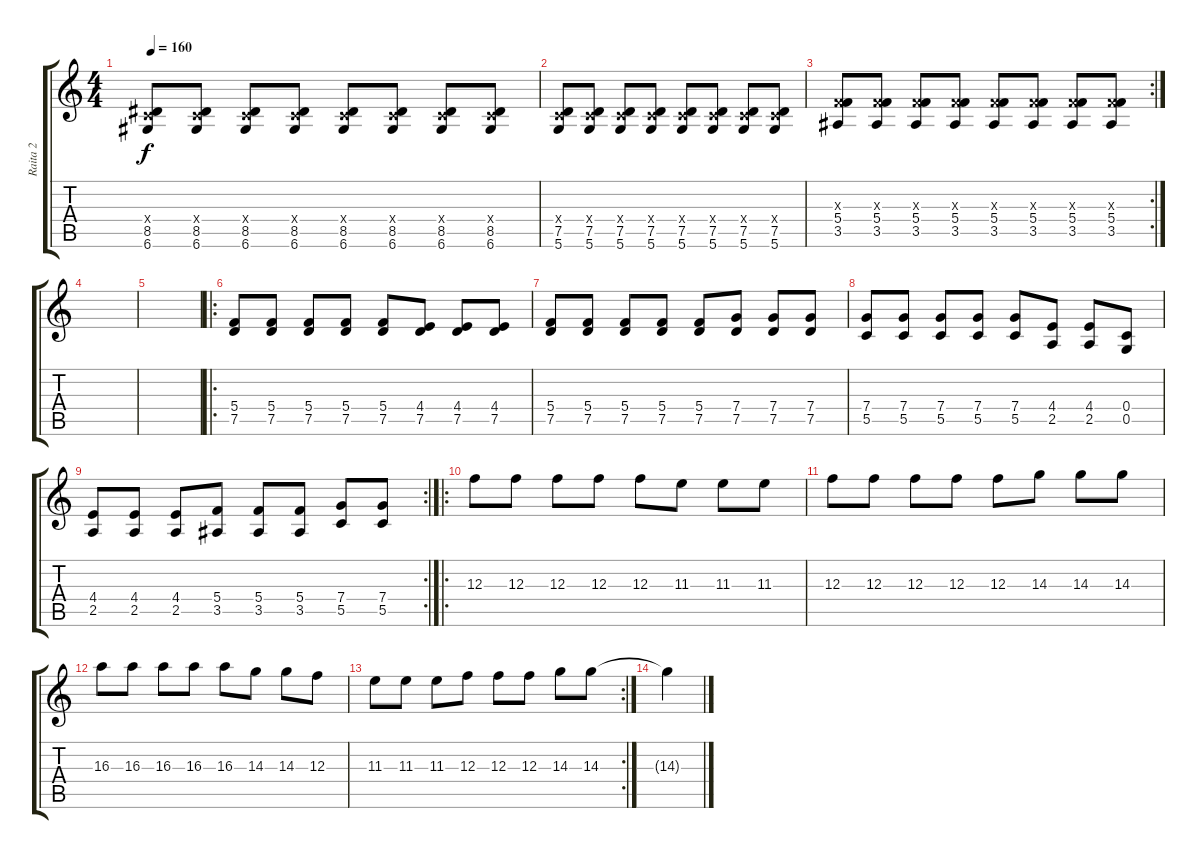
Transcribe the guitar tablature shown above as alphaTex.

\track ("Raita 2" "Raita 2") {instrument distortionguitar}
\staff {score tabs}
\tuning (D4 A3 F3 C3 G2 D2) {hide}
\ts (4 4)
\tempo 160
\clef g2
\ks c
(0.4{x} 8.5 6.6).8{dy f} (0.4{x} 8.5 6.6).8 (0.4{x} 8.5 6.6).8 (0.4{x} 8.5 6.6).8 (0.4{x} 8.5 6.6).8 (0.4{x} 8.5 6.6).8 (0.4{x} 8.5 6.6).8 (0.4{x} 8.5 6.6).8 |
(0.4{x} 7.5 5.6).8 (0.4{x} 7.5 5.6).8 (0.4{x} 7.5 5.6).8 (0.4{x} 7.5 5.6).8 (0.4{x} 7.5 5.6).8 (0.4{x} 7.5 5.6).8 (0.4{x} 7.5 5.6).8 (0.4{x} 7.5 5.6).8 |
\rc 2
(0.3{x} 5.4 3.5).8 (0.3{x} 5.4 3.5).8 (0.3{x} 5.4 3.5).8 (0.3{x} 5.4 3.5).8 (0.3{x} 5.4 3.5).8 (0.3{x} 5.4 3.5).8 (0.3{x} 5.4 3.5).8 (0.3{x} 5.4 3.5).8 |
|
|
\ro
(5.4 7.5).8 (5.4 7.5).8 (5.4 7.5).8 (5.4 7.5).8 (5.4 7.5).8 (4.4 7.5).8 (4.4 7.5).8 (4.4 7.5).8 |
(5.4 7.5).8 (5.4 7.5).8 (5.4 7.5).8 (5.4 7.5).8 (5.4 7.5).8 (7.4 7.5).8 (7.4 7.5).8 (7.4 7.5).8 |
(7.4 5.5).8 (7.4 5.5).8 (7.4 5.5).8 (7.4 5.5).8 (7.4 5.5).8 (4.4 2.5).8 (4.4 2.5).8 (0.4 0.5).8 |
\rc 2
(4.4 2.5).8 (4.4 2.5).8 (4.4 2.5).8 (5.4 3.5).8 (5.4 3.5).8 (5.4 3.5).8 (7.4 5.5).8 (7.4 5.5).8 |
\ro
12.3.8 12.3.8 12.3.8 12.3.8 12.3.8 11.3.8 11.3.8 11.3.8 |
12.3.8 12.3.8 12.3.8 12.3.8 12.3.8 14.3.8 14.3.8 14.3.8 |
16.3.8 16.3.8 16.3.8 16.3.8 16.3.8 14.3.8 14.3.8 12.3.8 |
\rc 2
11.3.8 11.3.8 11.3.8 12.3.8 12.3.8 12.3.8 14.3.8 14.3.8 |
14.3{t}.4
